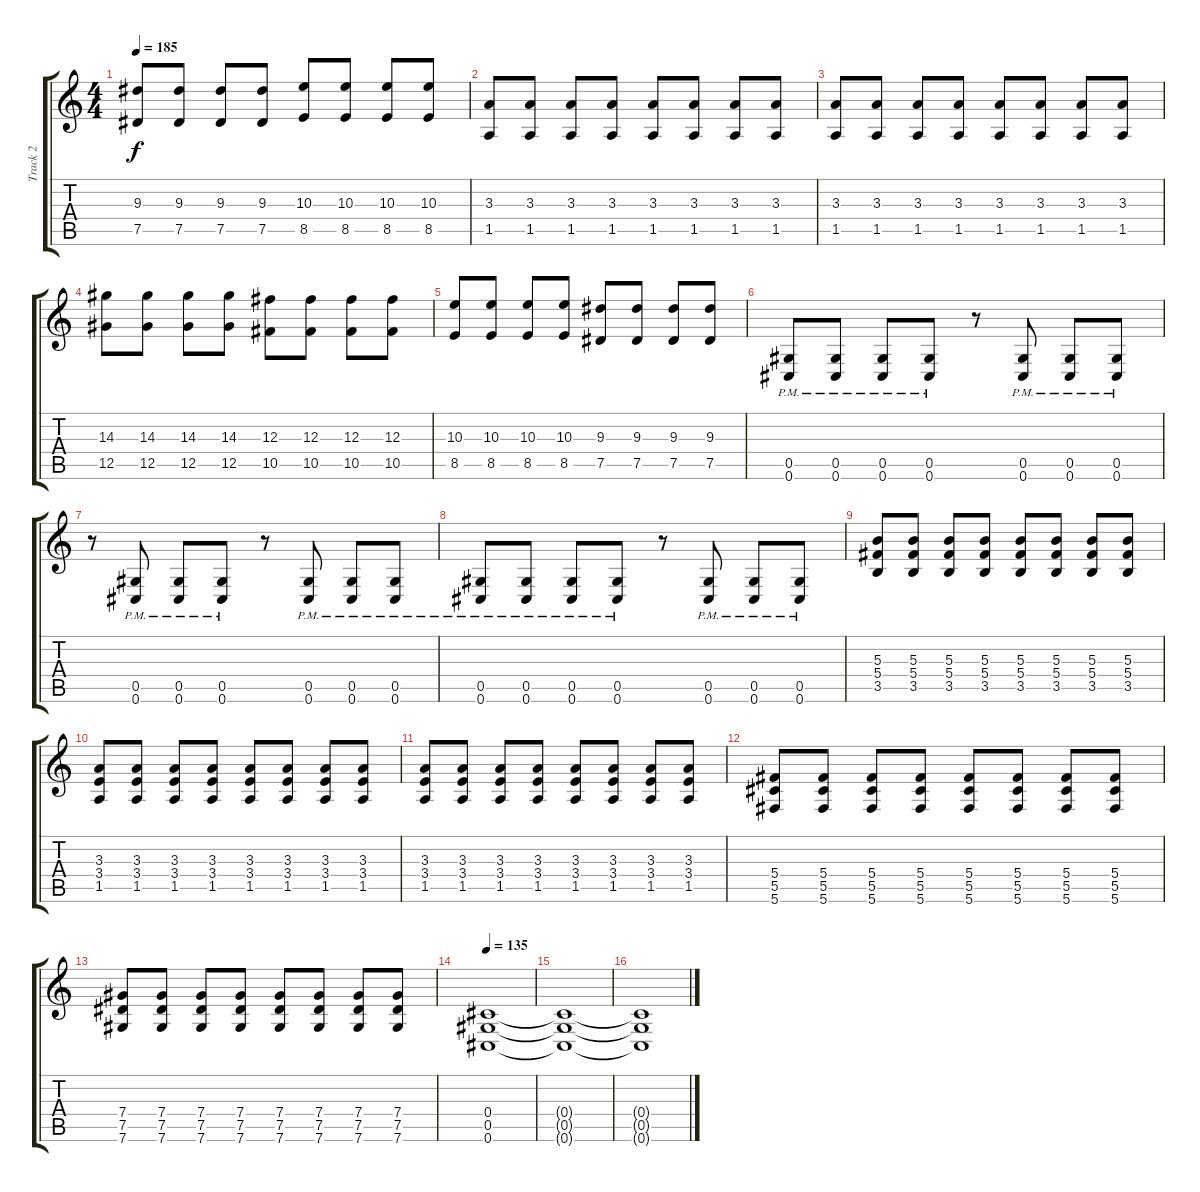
\track ("Track 2" "Track 2") {instrument distortionguitar}
\staff {score tabs}
\tuning (Eb4 Bb3 Gb3 Db3 Ab2 Db2) {hide}
\ts (4 4)
\tempo 185
\clef g2
\ks c
(9.3 7.5).8{dy f} (9.3 7.5).8 (9.3 7.5).8 (9.3 7.5).8 (10.3 8.5).8 (10.3 8.5).8 (10.3 8.5).8 (10.3 8.5).8 |
(3.3 1.5).8 (3.3 1.5).8 (3.3 1.5).8 (3.3 1.5).8 (3.3 1.5).8 (3.3 1.5).8 (3.3 1.5).8 (3.3 1.5).8 |
(3.3 1.5).8 (3.3 1.5).8 (3.3 1.5).8 (3.3 1.5).8 (3.3 1.5).8 (3.3 1.5).8 (3.3 1.5).8 (3.3 1.5).8 |
(14.3 12.5).8 (14.3 12.5).8 (14.3 12.5).8 (14.3 12.5).8 (12.3 10.5).8 (12.3 10.5).8 (12.3 10.5).8 (12.3 10.5).8 |
(10.3 8.5).8 (10.3 8.5).8 (10.3 8.5).8 (10.3 8.5).8 (9.3 7.5).8 (9.3 7.5).8 (9.3 7.5).8 (9.3 7.5).8 |
(0.5{pm} 0.6{pm}).8 (0.5{pm} 0.6{pm}).8 (0.5{pm} 0.6{pm}).8 (0.5{pm} 0.6{pm}).8 r.8 (0.5{pm} 0.6{pm}).8 (0.5{pm} 0.6{pm}).8 (0.5{pm} 0.6{pm}).8 |
r.8 (0.5{pm} 0.6{pm}).8 (0.5{pm} 0.6{pm}).8 (0.5{pm} 0.6{pm}).8 r.8 (0.5{pm} 0.6{pm}).8 (0.5{pm} 0.6{pm}).8 (0.5{pm} 0.6{pm}).8 |
(0.5{pm} 0.6{pm}).8 (0.5{pm} 0.6{pm}).8 (0.5{pm} 0.6{pm}).8 (0.5{pm} 0.6{pm}).8 r.8 (0.5{pm} 0.6{pm}).8 (0.5{pm} 0.6{pm}).8 (0.5{pm} 0.6{pm}).8 |
(5.3 5.4 3.5).8 (5.3 5.4 3.5).8 (5.3 5.4 3.5).8 (5.3 5.4 3.5).8 (5.3 5.4 3.5).8 (5.3 5.4 3.5).8 (5.3 5.4 3.5).8 (5.3 5.4 3.5).8 |
(3.3 3.4 1.5).8 (3.3 3.4 1.5).8 (3.3 3.4 1.5).8 (3.3 3.4 1.5).8 (3.3 3.4 1.5).8 (3.3 3.4 1.5).8 (3.3 3.4 1.5).8 (3.3 3.4 1.5).8 |
(3.3 3.4 1.5).8 (3.3 3.4 1.5).8 (3.3 3.4 1.5).8 (3.3 3.4 1.5).8 (3.3 3.4 1.5).8 (3.3 3.4 1.5).8 (3.3 3.4 1.5).8 (3.3 3.4 1.5).8 |
(5.4 5.5 5.6).8 (5.4 5.5 5.6).8 (5.4 5.5 5.6).8 (5.4 5.5 5.6).8 (5.4 5.5 5.6).8 (5.4 5.5 5.6).8 (5.4 5.5 5.6).8 (5.4 5.5 5.6).8 |
(7.4 7.5 7.6).8 (7.4 7.5 7.6).8 (7.4 7.5 7.6).8 (7.4 7.5 7.6).8 (7.4 7.5 7.6).8 (7.4 7.5 7.6).8 (7.4 7.5 7.6).8 (7.4 7.5 7.6).8 |
\tempo 135
(0.4 0.5 0.6).1 |
(0.4{t} 0.5{t} 0.6{t}).1{volume 11} |
(0.4{t} 0.5{t} 0.6{t}).1{volume 10}
